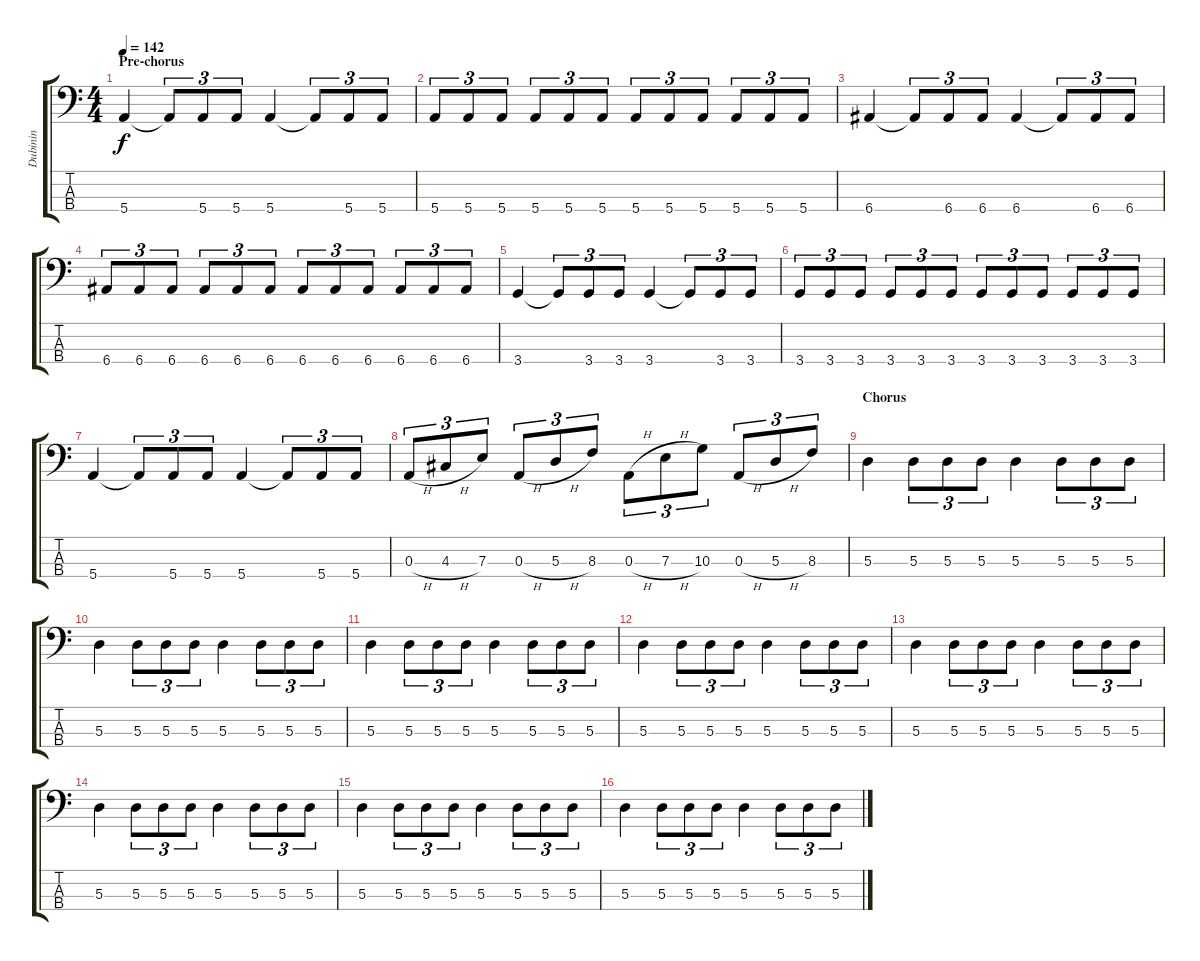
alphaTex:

\track ("Dubinin" "Dubinin") {instrument electricbassfinger}
\staff {score tabs}
\tuning (G2 D2 A1 E1) {hide}
\ts (4 4)
\section ("" "Pre-chorus")
\tempo 142
\clef f4
\ks c
5.4.4{dy f} 5.4{t}.8{tu (3 2)} 5.4.8{tu (3 2)} 5.4.8{tu (3 2)} 5.4.4 5.4{t}.8{tu (3 2)} 5.4.8{tu (3 2)} 5.4.8{tu (3 2)} |
5.4.8{tu (3 2)} 5.4.8{tu (3 2)} 5.4.8{tu (3 2)} 5.4.8{tu (3 2)} 5.4.8{tu (3 2)} 5.4.8{tu (3 2)} 5.4.8{tu (3 2)} 5.4.8{tu (3 2)} 5.4.8{tu (3 2)} 5.4.8{tu (3 2)} 5.4.8{tu (3 2)} 5.4.8{tu (3 2)} |
6.4.4 6.4{t}.8{tu (3 2)} 6.4.8{tu (3 2)} 6.4.8{tu (3 2)} 6.4.4 6.4{t}.8{tu (3 2)} 6.4.8{tu (3 2)} 6.4.8{tu (3 2)} |
6.4.8{tu (3 2)} 6.4.8{tu (3 2)} 6.4.8{tu (3 2)} 6.4.8{tu (3 2)} 6.4.8{tu (3 2)} 6.4.8{tu (3 2)} 6.4.8{tu (3 2)} 6.4.8{tu (3 2)} 6.4.8{tu (3 2)} 6.4.8{tu (3 2)} 6.4.8{tu (3 2)} 6.4.8{tu (3 2)} |
3.4.4 3.4{t}.8{tu (3 2)} 3.4.8{tu (3 2)} 3.4.8{tu (3 2)} 3.4.4 3.4{t}.8{tu (3 2)} 3.4.8{tu (3 2)} 3.4.8{tu (3 2)} |
3.4.8{tu (3 2)} 3.4.8{tu (3 2)} 3.4.8{tu (3 2)} 3.4.8{tu (3 2)} 3.4.8{tu (3 2)} 3.4.8{tu (3 2)} 3.4.8{tu (3 2)} 3.4.8{tu (3 2)} 3.4.8{tu (3 2)} 3.4.8{tu (3 2)} 3.4.8{tu (3 2)} 3.4.8{tu (3 2)} |
5.4.4 5.4{t}.8{tu (3 2)} 5.4.8{tu (3 2)} 5.4.8{tu (3 2)} 5.4.4 5.4{t}.8{tu (3 2)} 5.4.8{tu (3 2)} 5.4.8{tu (3 2)} |
0.3{h}.8{tu (3 2)} 4.3{h}.8{tu (3 2)} 7.3.8{tu (3 2)} 0.3{h}.8{tu (3 2)} 5.3{h}.8{tu (3 2)} 8.3.8{tu (3 2)} 0.3{h}.8{tu (3 2)} 7.3{h}.8{tu (3 2)} 10.3.8{tu (3 2)} 0.3{h}.8{tu (3 2)} 5.3{h}.8{tu (3 2)} 8.3.8{tu (3 2)} |
\section ("" "Chorus")
5.3.4 5.3.8{tu (3 2)} 5.3.8{tu (3 2)} 5.3.8{tu (3 2)} 5.3.4 5.3.8{tu (3 2)} 5.3.8{tu (3 2)} 5.3.8{tu (3 2)} |
5.3.4 5.3.8{tu (3 2)} 5.3.8{tu (3 2)} 5.3.8{tu (3 2)} 5.3.4 5.3.8{tu (3 2)} 5.3.8{tu (3 2)} 5.3.8{tu (3 2)} |
5.3.4 5.3.8{tu (3 2)} 5.3.8{tu (3 2)} 5.3.8{tu (3 2)} 5.3.4 5.3.8{tu (3 2)} 5.3.8{tu (3 2)} 5.3.8{tu (3 2)} |
5.3.4 5.3.8{tu (3 2)} 5.3.8{tu (3 2)} 5.3.8{tu (3 2)} 5.3.4 5.3.8{tu (3 2)} 5.3.8{tu (3 2)} 5.3.8{tu (3 2)} |
5.3.4 5.3.8{tu (3 2)} 5.3.8{tu (3 2)} 5.3.8{tu (3 2)} 5.3.4 5.3.8{tu (3 2)} 5.3.8{tu (3 2)} 5.3.8{tu (3 2)} |
5.3.4 5.3.8{tu (3 2)} 5.3.8{tu (3 2)} 5.3.8{tu (3 2)} 5.3.4 5.3.8{tu (3 2)} 5.3.8{tu (3 2)} 5.3.8{tu (3 2)} |
5.3.4 5.3.8{tu (3 2)} 5.3.8{tu (3 2)} 5.3.8{tu (3 2)} 5.3.4 5.3.8{tu (3 2)} 5.3.8{tu (3 2)} 5.3.8{tu (3 2)} |
5.3.4 5.3.8{tu (3 2)} 5.3.8{tu (3 2)} 5.3.8{tu (3 2)} 5.3.4 5.3.8{tu (3 2)} 5.3.8{tu (3 2)} 5.3.8{tu (3 2)}
